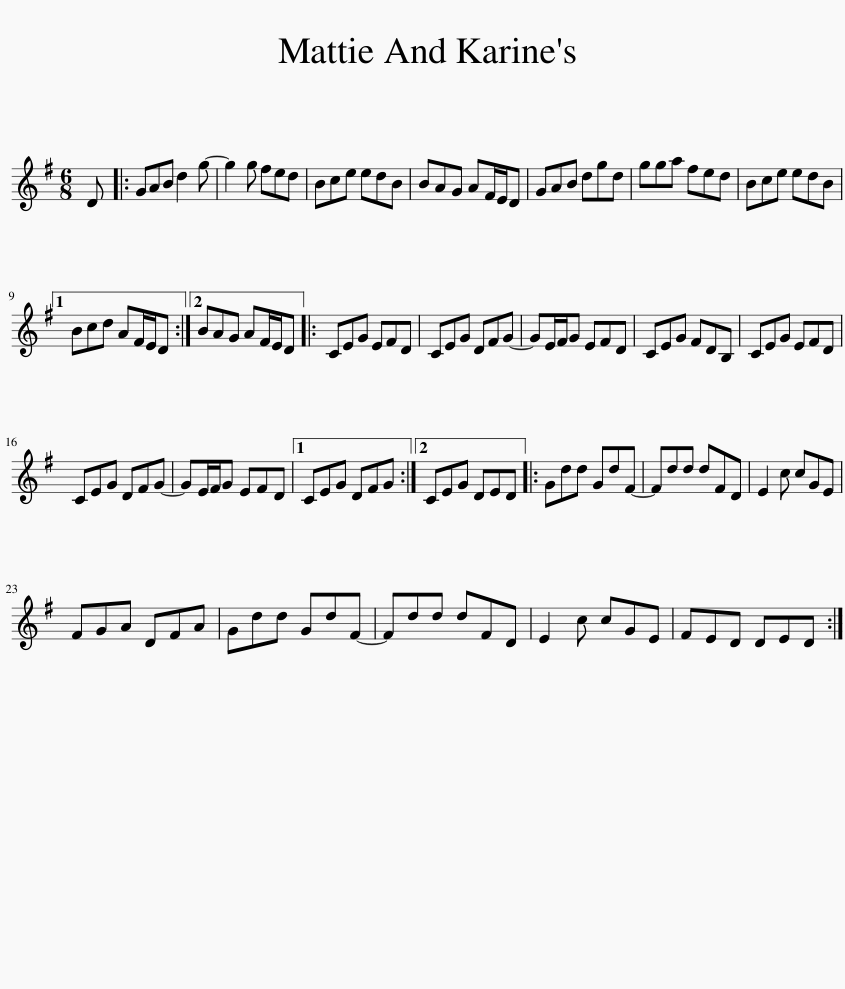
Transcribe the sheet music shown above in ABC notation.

X:1
L:1/8
M:6/8
I:linebreak $
K:G
V:1 treble
V:1
 D |: GAB d2 g- | g2 g fed | Bce edB | BAG AF/E/D | %5
 GAB dgd | gga fed | Bce edB |1$ Bcd AF/E/D :|2 BAG AF/E/D |: %10
 CEG EFD | CEG DFG- | GE/F/G EFD | CEG FDB, | CEG EFD |$ %15
 CEG DFG- | GE/F/G EFD |1 CEG DFG :|2 CEG DED |: Gdd GdF- | %20
 Fdd dFD | E2 c cGE |$ FGA DFA | Gdd GdF- | Fdd dFD | %25
 E2 c cGE | FED DED :| %27
